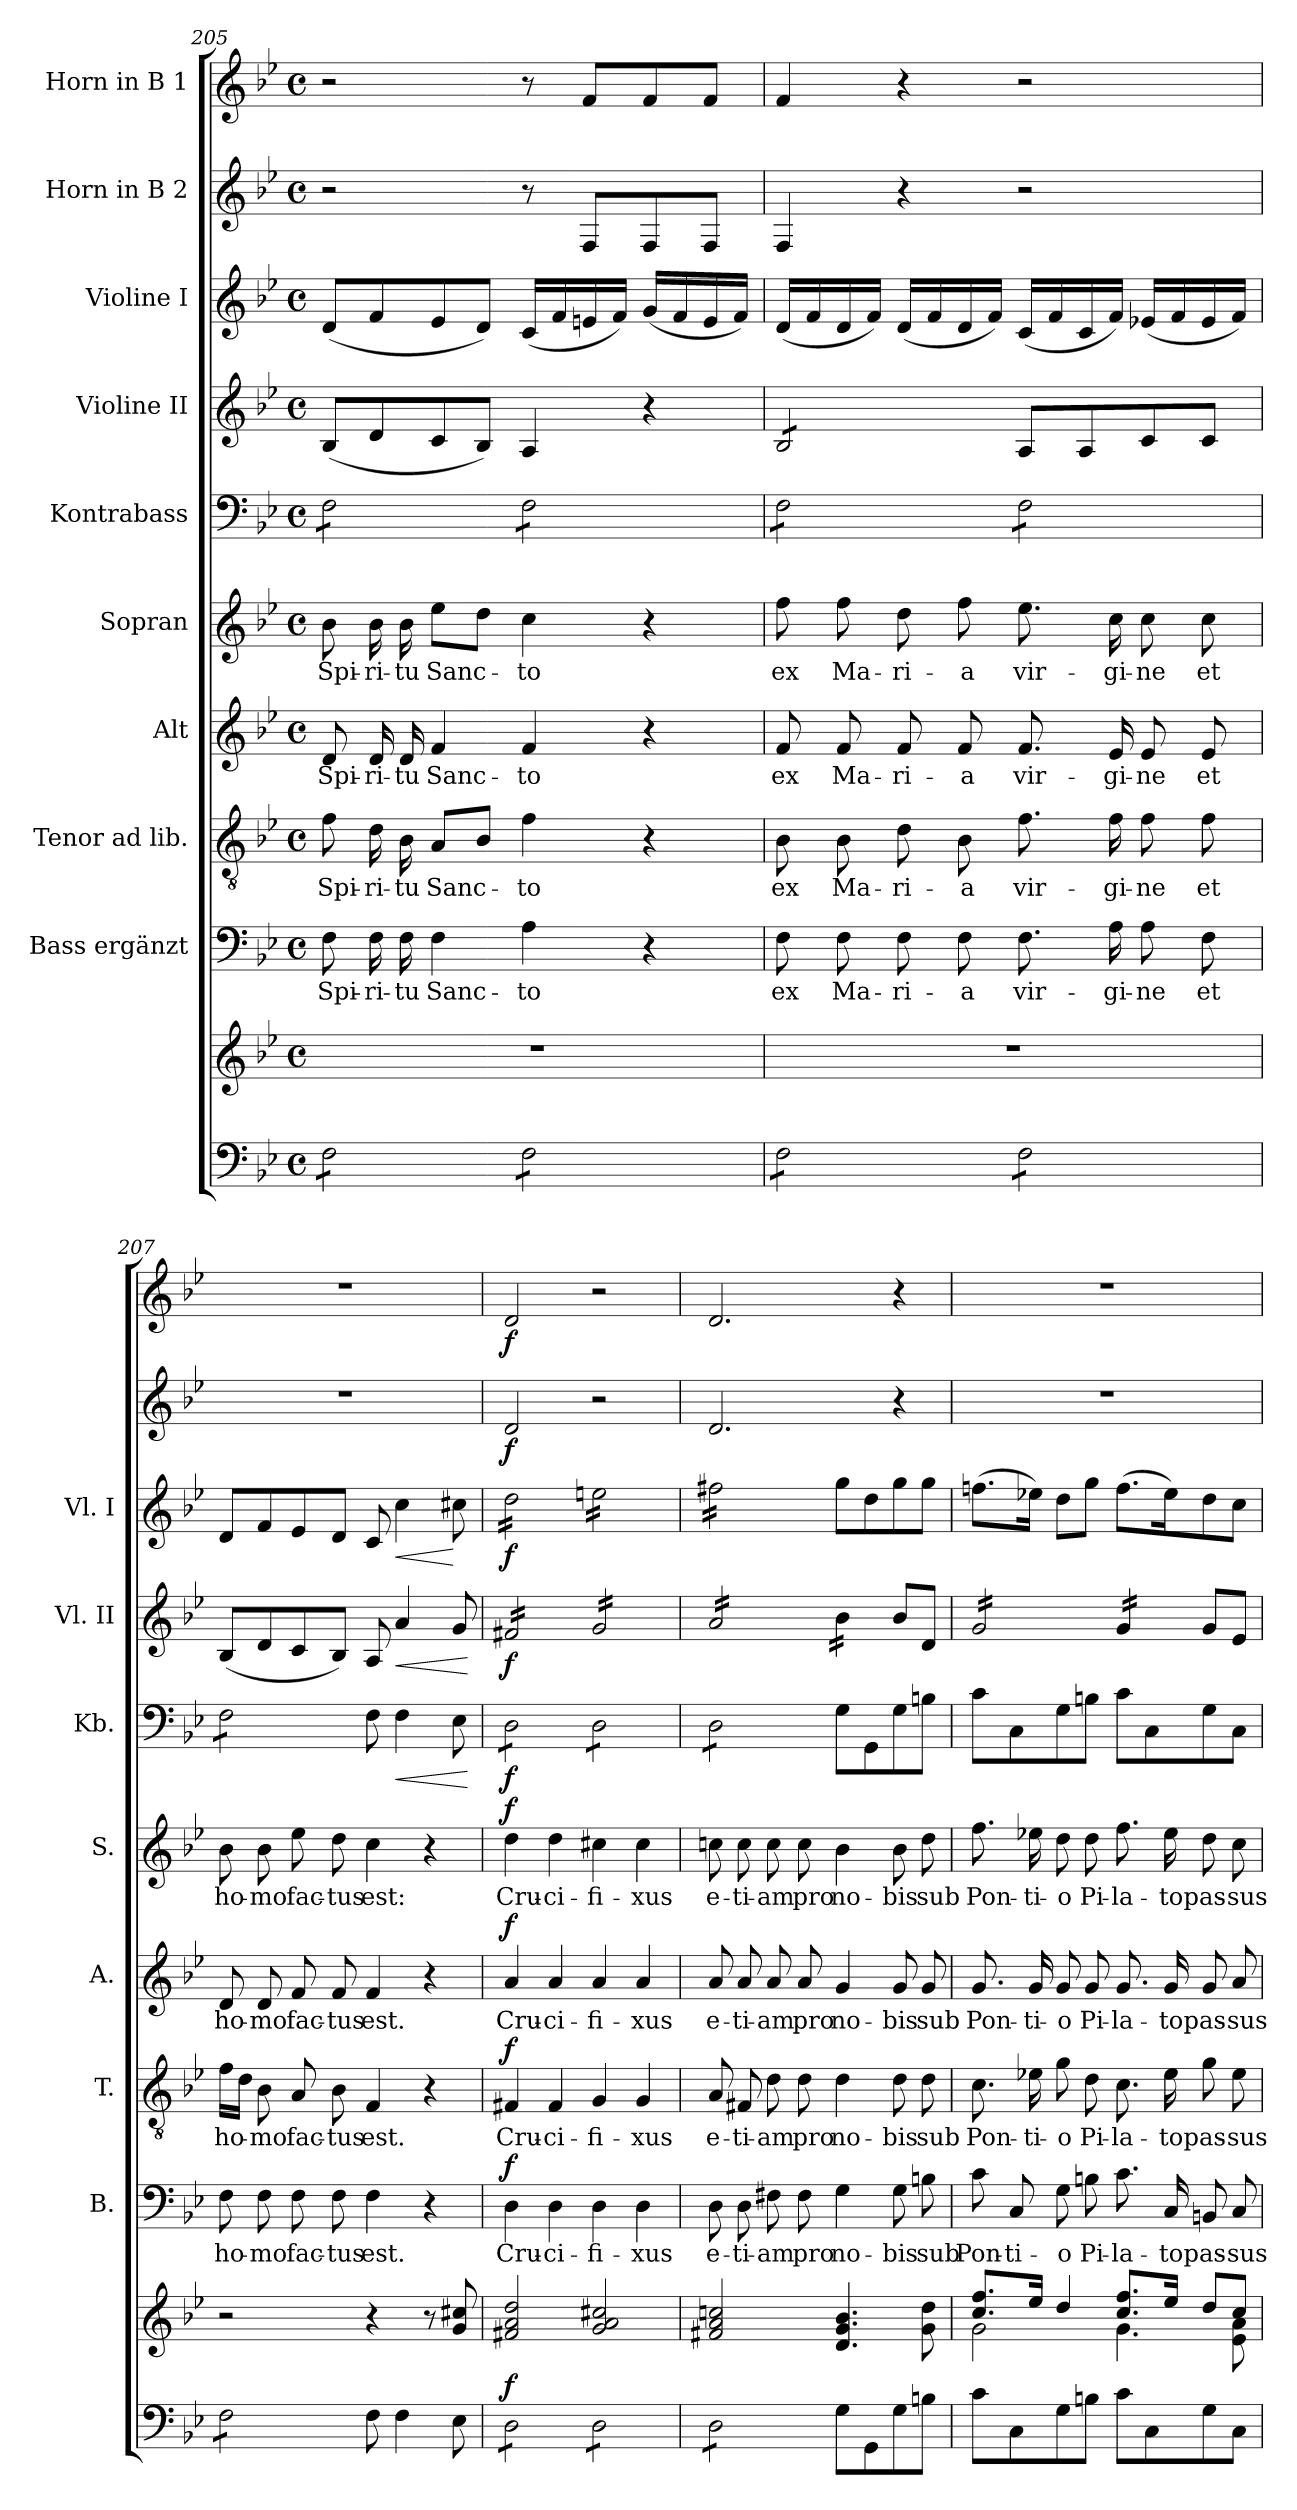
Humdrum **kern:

**kern	**kern	**dynam	**kern	**text	**dynam	**kern	**text	**dynam	**kern	**text	**dynam	**kern	**text	**dynam	**kern	**dynam	**kern	**dynam	**kern	**dynam	**kern	**dynam	**kern	**dynam
*part10	*part10	*part10	*part9	*part9	*part9	*part8	*part8	*part8	*part7	*part7	*part7	*part6	*part6	*part6	*part5	*part5	*part4	*part4	*part3	*part3	*part2	*part2	*part1	*part1
*staff11	*staff10	*staff10/11	*staff9	*staff9	*staff9	*staff8	*staff8	*staff8	*staff7	*staff7	*staff7	*staff6	*staff6	*staff6	*staff5	*staff5	*staff4	*staff4	*staff3	*staff3	*staff2	*staff2	*staff1	*staff1
*	*	*	*I"Bass ergänzt	*	*	*I"Tenor ad lib.	*	*	*I"Alt	*	*	*I"Sopran	*	*	*I"Kontrabass	*	*I"Violine II	*	*I"Violine I	*	*I"Horn in B 2	*	*I"Horn in B 1	*
*	*	*	*I'B.	*	*	*I'T.	*	*	*I'A.	*	*	*I'S.	*	*	*I'Kb.	*	*I'Vl. II	*	*I'Vl. I	*	*	*	*	*
*clefF4	*clefG2	*	*clefF4	*	*	*clefGv2	*	*	*clefG2	*	*	*clefG2	*	*	*clefF4	*	*clefG2	*	*clefG2	*	*clefG2	*	*clefG2	*
*	*	*	*	*	*	*	*	*	*	*	*	*	*	*	*ITrd7c12	*	*	*	*	*	*ITrd8c14	*	*ITrd8c14	*
*k[b-e-]	*k[b-e-]	*	*k[b-e-]	*	*	*k[b-e-]	*	*	*k[b-e-]	*	*	*k[b-e-]	*	*	*k[b-e-]	*	*k[b-e-]	*	*k[b-e-]	*	*k[b-e-]	*	*k[b-e-]	*
*B-:	*B-:	*	*B-:	*	*	*B-:	*	*	*B-:	*	*	*B-:	*	*	*B-:	*	*B-:	*	*B-:	*	*B-:	*	*B-:	*
*M4/4	*M4/4	*	*M4/4	*	*	*M4/4	*	*	*M4/4	*	*	*M4/4	*	*	*M4/4	*	*M4/4	*	*M4/4	*	*M4/4	*	*M4/4	*
*met(c)	*met(c)	*	*met(c)	*	*	*met(c)	*	*	*met(c)	*	*	*met(c)	*	*	*met(c)	*	*met(c)	*	*met(c)	*	*met(c)	*	*met(c)	*
=205	=205	=205	=205	=205	=205	=205	=205	=205	=205	=205	=205	=205	=205	=205	=205	=205	=205	=205	=205	=205	=205	=205	=205	=205
!	!	!	!	!LO:LY:b	!	!	!LO:LY:b	!	!	!LO:LY:b	!	!	!LO:LY:b	!	!	!	!	!	!	!	!	!	!	!
*tremolo	*	*	*	*	*	*	*	*	*	*	*	*	*	*	*	*	*	*	*	*	*	*	*	*
*	*	*	*	*	*	*	*	*	*	*	*	*	*	*	*tremolo	*	*	*	*	*	*	*	*	*
8F\L	1r	.	8F\	Spi-	.	8f\	Spi-	.	8d/	Spi-	.	8b-\	Spi-	.	8FF\L	.	(<8B-/L	.	(<8d/L	.	2r	.	2r	.
!	!	!	!	!LO:LY:b	!	!	!LO:LY:b	!	!	!LO:LY:b	!	!	!LO:LY:b	!	!	!	!	!	!	!	!	!	!	!
8F\	.	.	16F\	-ri-	.	16d\	-ri-	.	16d/	-ri-	.	16b-\	-ri-	.	8FF\	.	8d/	.	8f/	.	.	.	.	.
!	!	!	!	!LO:LY:b	!	!	!LO:LY:b	!	!	!LO:LY:b	!	!	!LO:LY:b	!	!	!	!	!	!	!	!	!	!	!
.	.	.	16F\	-tu	.	16B-\	-tu	.	16d/	-tu	.	16b-\	-tu	.	.	.	.	.	.	.	.	.	.	.
!	!	!	!	!LO:LY:b	!	!	!LO:LY:b	!	!	!LO:LY:b	!	!	!LO:LY:b	!	!	!	!	!	!	!	!	!	!	!
8F\	.	.	4F\	Sanc-	.	8A/L	Sanc-	.	4f/	Sanc-	.	8ee-\L	Sanc-	.	8FF\	.	8c/	.	8e-/	.	.	.	.	.
8F\J	.	.	.	.	.	8B-/J	.	.	.	.	.	8dd\J	.	.	8FF\J	.	8B-/J)	.	8d/J)	.	.	.	.	.
!	!	!	!	!LO:LY:b	!	!	!LO:LY:b	!	!	!LO:LY:b	!	!	!LO:LY:b	!	!	!	!	!	!	!	!	!	!	!
8F\L	.	.	4A\	-to	.	4f\	-to	.	4f/	-to	.	4cc\	-to	.	8FF\L	.	4A/	.	(<16c/LL	.	8r	.	8r	.
.	.	.	.	.	.	.	.	.	.	.	.	.	.	.	.	.	.	.	16f/	.	.	.	.	.
8F\	.	.	.	.	.	.	.	.	.	.	.	.	.	.	8FF\	.	.	.	16en/	.	8FF/L	.	8F/L	.
.	.	.	.	.	.	.	.	.	.	.	.	.	.	.	.	.	.	.	16f/JJ)	.	.	.	.	.
8F\	.	.	4r	.	.	4r	.	.	4r	.	.	4r	.	.	8FF\	.	4r	.	(<16g/LL	.	8FF/	.	8F/	.
.	.	.	.	.	.	.	.	.	.	.	.	.	.	.	.	.	.	.	16f/	.	.	.	.	.
8F\J	.	.	.	.	.	.	.	.	.	.	.	.	.	.	8FF\J	.	.	.	16e/	.	8FF/J	.	8F/J	.
.	.	.	.	.	.	.	.	.	.	.	.	.	.	.	.	.	.	.	16f/JJ)	.	.	.	.	.
!!LO:PB:g=z
=206	=206	=206	=206	=206	=206	=206	=206	=206	=206	=206	=206	=206	=206	=206	=206	=206	=206	=206	=206	=206	=206	=206	=206	=206
!	!	!	!	!LO:LY:b	!	!	!LO:LY:b	!	!	!LO:LY:b	!	!	!LO:LY:b	!	!	!	!	!	!	!	!	!	!	!
*	*	*	*	*	*	*	*	*	*	*	*	*	*	*	*	*	*tremolo	*	*	*	*	*	*	*
8F\L	1r	.	8F\	ex	.	8B-\	ex	.	8f/	ex	.	8ff\	ex	.	8FF\L	.	8B-/L	.	(<16d/LL	.	4FF/	.	4F/	.
.	.	.	.	.	.	.	.	.	.	.	.	.	.	.	.	.	.	.	16f/	.	.	.	.	.
!	!	!	!	!LO:LY:b	!	!	!LO:LY:b	!	!	!LO:LY:b	!	!	!LO:LY:b	!	!	!	!	!	!	!	!	!	!	!
8F\	.	.	8F\	Ma-	.	8B-\	Ma-	.	8f/	Ma-	.	8ff\	Ma-	.	8FF\	.	8B-/	.	16d/	.	.	.	.	.
.	.	.	.	.	.	.	.	.	.	.	.	.	.	.	.	.	.	.	16f/JJ)	.	.	.	.	.
!	!	!	!	!LO:LY:b	!	!	!LO:LY:b	!	!	!LO:LY:b	!	!	!LO:LY:b	!	!	!	!	!	!	!	!	!	!	!
8F\	.	.	8F\	-ri-	.	8d\	-ri-	.	8f/	-ri-	.	8dd\	-ri-	.	8FF\	.	8B-/	.	(<16d/LL	.	4r	.	4r	.
.	.	.	.	.	.	.	.	.	.	.	.	.	.	.	.	.	.	.	16f/	.	.	.	.	.
!	!	!	!	!LO:LY:b	!	!	!LO:LY:b	!	!	!LO:LY:b	!	!	!LO:LY:b	!	!	!	!	!	!	!	!	!	!	!
8F\J	.	.	8F\	-a	.	8B-\	-a	.	8f/	-a	.	8ff\	-a	.	8FF\J	.	8B-/J	.	16d/	.	.	.	.	.
*	*	*	*	*	*	*	*	*	*	*	*	*	*	*	*	*	*Xtremolo	*	*	*	*	*	*	*
.	.	.	.	.	.	.	.	.	.	.	.	.	.	.	.	.	.	.	16f/JJ)	.	.	.	.	.
!	!	!	!	!LO:LY:b	!	!	!LO:LY:b	!	!	!LO:LY:b	!	!	!LO:LY:b	!	!	!	!	!	!	!	!	!	!	!
8F\L	.	.	8.F\	vir-	.	8.f\	vir-	.	8.f/	vir-	.	8.ee-\	vir-	.	8FF\L	.	8A/L	.	(<16c/LL	.	2r	.	2r	.
.	.	.	.	.	.	.	.	.	.	.	.	.	.	.	.	.	.	.	16f/	.	.	.	.	.
8F\	.	.	.	.	.	.	.	.	.	.	.	.	.	.	8FF\	.	8A/	.	16c/	.	.	.	.	.
!	!	!	!	!LO:LY:b	!	!	!LO:LY:b	!	!	!LO:LY:b	!	!	!LO:LY:b	!	!	!	!	!	!	!	!	!	!	!
.	.	.	16A\	-gi-	.	16f\	-gi-	.	16e-/	-gi-	.	16cc\	-gi-	.	.	.	.	.	16f/JJ)	.	.	.	.	.
!	!	!	!	!LO:LY:b	!	!	!LO:LY:b	!	!	!LO:LY:b	!	!	!LO:LY:b	!	!	!	!	!	!	!	!	!	!	!
8F\	.	.	8A\	-ne	.	8f\	-ne	.	8e-/	-ne	.	8cc\	-ne	.	8FF\	.	8c/	.	(<16e-X/LL	.	.	.	.	.
.	.	.	.	.	.	.	.	.	.	.	.	.	.	.	.	.	.	.	16f/	.	.	.	.	.
!	!	!	!	!LO:LY:b	!	!	!LO:LY:b	!	!	!LO:LY:b	!	!	!LO:LY:b	!	!	!	!	!	!	!	!	!	!	!
8F\J	.	.	8F\	et	.	8f\	et	.	8e-/	et	.	8cc\	et	.	8FF\J	.	8c/J	.	16e-/	.	.	.	.	.
.	.	.	.	.	.	.	.	.	.	.	.	.	.	.	.	.	.	.	16f/JJ)	.	.	.	.	.
=207	=207	=207	=207	=207	=207	=207	=207	=207	=207	=207	=207	=207	=207	=207	=207	=207	=207	=207	=207	=207	=207	=207	=207	=207
!	!	!	!	!LO:LY:b	!	!	!LO:LY:b	!	!	!LO:LY:b	!	!	!LO:LY:b	!	!	!	!	!	!	!	!	!	!	!
8F\L	2r	.	8F\	ho-	.	16f\LL	ho-	.	8d/	ho-	.	8b-\	ho-	.	8FF\L	.	(<8B-/L	.	8d/L	.	1r	.	1r	.
.	.	.	.	.	.	16d\JJ	.	.	.	.	.	.	.	.	.	.	.	.	.	.	.	.	.	.
!	!	!	!	!LO:LY:b	!	!	!LO:LY:b	!	!	!LO:LY:b	!	!	!LO:LY:b	!	!	!	!	!	!	!	!	!	!	!
8F\	.	.	8F\	-mo	.	8B-\	-mo	.	8d/	-mo	.	8b-\	-mo	.	8FF\	.	8d/	.	8f/	.	.	.	.	.
!	!	!	!	!LO:LY:b	!	!	!LO:LY:b	!	!	!LO:LY:b	!	!	!LO:LY:b	!	!	!	!	!	!	!	!	!	!	!
8F\	.	.	8F\	fac-	.	8A/	fac-	.	8f/	fac-	.	8ee-\	fac-	.	8FF\	.	8c/	.	8e-/	.	.	.	.	.
!	!	!	!	!LO:LY:b	!	!	!LO:LY:b	!	!	!LO:LY:b	!	!	!LO:LY:b	!	!	!	!	!	!	!	!	!	!	!
8F\J	.	.	8F\	-tus	.	8B-\	-tus	.	8f/	-tus	.	8dd\	-tus	.	8FF\J	.	8B-/J)	.	8d/J	.	.	.	.	.
*	*	*	*	*	*	*	*	*	*	*	*	*	*	*	*Xtremolo	*	*	*	*	*	*	*	*	*
*Xtremolo	*	*	*	*	*	*	*	*	*	*	*	*	*	*	*	*	*	*	*	*	*	*	*	*
!	!	!	!	!LO:LY:b	!	!	!LO:LY:b	!	!	!LO:LY:b	!	!	!LO:LY:b	!	!	!	!	!	!	!	!	!	!	!
8F\	4r	.	4F\	est.	.	4F/	est.	.	4f/	est.	.	4cc\	est:	.	8FF\	.	8A/	.	8c/	.	.	.	.	.
!	!	!	!	!	!	!	!	!	!	!	!	!	!	!	!	!LO:HP:b	!	!LO:HP:b	!	!LO:HP:b	!	!	!	!
4F\	.	.	.	.	.	.	.	.	.	.	.	.	.	.	4FF\	<	4a/	<	4cc\	<	.	.	.	.
.	8r	.	4r	.	.	4r	.	.	4r	.	.	4r	.	.	.	.	.	.	.	.	.	.	.	.
8E-\	8g/ 8cc#X/	.	.	.	.	.	.	.	.	.	.	.	.	.	8EE-\	.	8g/	.	8cc#X\	[	.	.	.	.
.	.	.	.	.	.	.	.	.	.	.	.	.	.	.	.	[	.	[	.	.	.	.	.	.
=208	=208	=208	=208	=208	=208	=208	=208	=208	=208	=208	=208	=208	=208	=208	=208	=208	=208	=208	=208	=208	=208	=208	=208	=208
!	!	!LO:DY:a=2	!	!LO:LY:b	!LO:DY:a	!	!LO:LY:b	!LO:DY:a	!	!LO:LY:b	!LO:DY:a	!	!LO:LY:b	!LO:DY:a	!	!LO:DY:b	!	!LO:DY:b	!	!LO:DY:b	!	!LO:DY:b	!	!LO:DY:b
*tremolo	*	*	*	*	*	*	*	*	*	*	*	*	*	*	*	*	*	*	*	*	*	*	*	*
*	*	*	*	*	*	*	*	*	*	*	*	*	*	*	*tremolo	*	*	*	*	*	*	*	*	*
*	*	*	*	*	*	*	*	*	*	*	*	*	*	*	*	*	*tremolo	*	*	*	*	*	*	*
*	*	*	*	*	*	*	*	*	*	*	*	*	*	*	*	*	*	*	*tremolo	*	*	*	*	*
8D\L	2f#X/ 2a/ 2dd/	f	4D\	Cru-	f	4F#X/	Cru-	f	4a/	Cru-	f	4dd\	Cru-	f	8DD\L	f	16f#X/LL	f	16dd\LL	f	2D/	f	2D/	f
.	.	.	.	.	.	.	.	.	.	.	.	.	.	.	.	.	16f#X/	.	16dd\	.	.	.	.	.
8D\	.	.	.	.	.	.	.	.	.	.	.	.	.	.	8DD\	.	16f#X/	.	16dd\	.	.	.	.	.
.	.	.	.	.	.	.	.	.	.	.	.	.	.	.	.	.	16f#X/	.	16dd\	.	.	.	.	.
!	!	!	!	!LO:LY:b	!	!	!LO:LY:b	!	!	!LO:LY:b	!	!	!LO:LY:b	!	!	!	!	!	!	!	!	!	!	!
8D\	.	.	4D\	-ci-	.	4F#/	-ci-	.	4a/	-ci-	.	4dd\	-ci-	.	8DD\	.	16f#X/	.	16dd\	.	.	.	.	.
.	.	.	.	.	.	.	.	.	.	.	.	.	.	.	.	.	16f#X/	.	16dd\	.	.	.	.	.
8D\J	.	.	.	.	.	.	.	.	.	.	.	.	.	.	8DD\J	.	16f#X/	.	16dd\	.	.	.	.	.
.	.	.	.	.	.	.	.	.	.	.	.	.	.	.	.	.	16f#X/JJ	.	16dd\JJ	.	.	.	.	.
!	!	!	!	!LO:LY:b	!	!	!LO:LY:b	!	!	!LO:LY:b	!	!	!LO:LY:b	!	!	!	!	!	!	!	!	!	!	!
8D\L	2g/ 2a/ 2cc#X/	.	4D\	-fi-	.	4G/	-fi-	.	4a/	-fi-	.	4cc#X\	-fi-	.	8DD\L	.	16g/LL	.	16een\LL	.	2r	.	2r	.
.	.	.	.	.	.	.	.	.	.	.	.	.	.	.	.	.	16g/	.	16een\	.	.	.	.	.
8D\	.	.	.	.	.	.	.	.	.	.	.	.	.	.	8DD\	.	16g/	.	16een\	.	.	.	.	.
.	.	.	.	.	.	.	.	.	.	.	.	.	.	.	.	.	16g/	.	16een\	.	.	.	.	.
!	!	!	!	!LO:LY:b	!	!	!LO:LY:b	!	!	!LO:LY:b	!	!	!LO:LY:b	!	!	!	!	!	!	!	!	!	!	!
8D\	.	.	4D\	-xus	.	4G/	-xus	.	4a/	-xus	.	4cc#\	-xus	.	8DD\	.	16g/	.	16een\	.	.	.	.	.
.	.	.	.	.	.	.	.	.	.	.	.	.	.	.	.	.	16g/	.	16een\	.	.	.	.	.
8D\J	.	.	.	.	.	.	.	.	.	.	.	.	.	.	8DD\J	.	16g/	.	16een\	.	.	.	.	.
.	.	.	.	.	.	.	.	.	.	.	.	.	.	.	.	.	16g/JJ	.	16een\JJ	.	.	.	.	.
!!LO:PB:g=z
=209	=209	=209	=209	=209	=209	=209	=209	=209	=209	=209	=209	=209	=209	=209	=209	=209	=209	=209	=209	=209	=209	=209	=209	=209
!	!	!	!	!LO:LY:b	!	!	!LO:LY:b	!	!	!LO:LY:b	!	!	!LO:LY:b	!	!	!	!	!	!	!	!	!	!	!
8D\L	2f#X/ 2a/ 2ccn/	.	8D\	e-	.	8A/	e-	.	8a/	e-	.	8ccn\	e-	.	8DD\L	.	16a/LL	.	16ff#X\LL	.	2.D/	.	2.D/	.
.	.	.	.	.	.	.	.	.	.	.	.	.	.	.	.	.	16a/	.	16ff#X\	.	.	.	.	.
!	!	!	!	!LO:LY:b	!	!	!LO:LY:b	!	!	!LO:LY:b	!	!	!LO:LY:b	!	!	!	!	!	!	!	!	!	!	!
8D\	.	.	8D\	-ti-	.	8F#X/	-ti-	.	8a/	-ti-	.	8cc\	-ti-	.	8DD\	.	16a/	.	16ff#X\	.	.	.	.	.
.	.	.	.	.	.	.	.	.	.	.	.	.	.	.	.	.	16a/	.	16ff#X\	.	.	.	.	.
!	!	!	!	!LO:LY:b	!	!	!LO:LY:b	!	!	!LO:LY:b	!	!	!LO:LY:b	!	!	!	!	!	!	!	!	!	!	!
8D\	.	.	8F#X\	-am	.	8d\	-am	.	8a/	-am	.	8cc\	-am	.	8DD\	.	16a/	.	16ff#X\	.	.	.	.	.
.	.	.	.	.	.	.	.	.	.	.	.	.	.	.	.	.	16a/	.	16ff#X\	.	.	.	.	.
!	!	!	!	!LO:LY:b	!	!	!LO:LY:b	!	!	!LO:LY:b	!	!	!LO:LY:b	!	!	!	!	!	!	!	!	!	!	!
8D\J	.	.	8F#\	pro	.	8d\	pro	.	8a/	pro	.	8cc\	pro	.	8DD\J	.	16a/	.	16ff#X\	.	.	.	.	.
*	*	*	*	*	*	*	*	*	*	*	*	*	*	*	*Xtremolo	*	*	*	*	*	*	*	*	*
*Xtremolo	*	*	*	*	*	*	*	*	*	*	*	*	*	*	*	*	*	*	*	*	*	*	*	*
.	.	.	.	.	.	.	.	.	.	.	.	.	.	.	.	.	16a/JJ	.	16ff#X\JJ	.	.	.	.	.
*	*	*	*	*	*	*	*	*	*	*	*	*	*	*	*	*	*	*	*Xtremolo	*	*	*	*	*
!	!	!	!	!LO:LY:b	!	!	!LO:LY:b	!	!	!LO:LY:b	!	!	!LO:LY:b	!	!	!	!	!	!	!	!	!	!	!
8G\L	4.d/ 4.g/ 4.b-/	.	4G\	no-	.	4d\	no-	.	4g/	no-	.	4b-\	no-	.	8GG\L	.	16b-\LL	.	8gg\L	.	.	.	.	.
.	.	.	.	.	.	.	.	.	.	.	.	.	.	.	.	.	16b-\	.	.	.	.	.	.	.
8GG\	.	.	.	.	.	.	.	.	.	.	.	.	.	.	8GGG\	.	16b-\	.	8dd\	.	.	.	.	.
.	.	.	.	.	.	.	.	.	.	.	.	.	.	.	.	.	16b-\JJ	.	.	.	.	.	.	.
*	*	*	*	*	*	*	*	*	*	*	*	*	*	*	*	*	*Xtremolo	*	*	*	*	*	*	*
!	!	!	!	!LO:LY:b	!	!	!LO:LY:b	!	!	!LO:LY:b	!	!	!LO:LY:b	!	!	!	!	!	!	!	!	!	!	!
8G\	.	.	8G\	-bis	.	8d\	-bis	.	8g/	-bis	.	8b-\	-bis	.	8GG\	.	8b-/L	.	8gg\	.	4r	.	4r	.
!	!	!	!	!LO:LY:b	!	!	!LO:LY:b	!	!	!LO:LY:b	!	!	!LO:LY:b	!	!	!	!	!	!	!	!	!	!	!
8Bn\J	8g\ 8dd\	.	8Bn\	sub	.	8d\	sub	.	8g/	sub	.	8dd\	sub	.	8BBn\J	.	8d/J	.	8gg\J	.	.	.	.	.
=210	=210	=210	=210	=210	=210	=210	=210	=210	=210	=210	=210	=210	=210	=210	=210	=210	=210	=210	=210	=210	=210	=210	=210	=210
*	*^	*	*	*	*	*	*	*	*	*	*	*	*	*	*	*	*	*	*	*	*	*	*	*
!	!	!	!	!	!LO:LY:b	!	!	!LO:LY:b	!	!	!LO:LY:b	!	!	!LO:LY:b	!	!	!	!	!	!	!	!	!	!	!
*	*	*	*	*	*	*	*	*	*	*	*	*	*	*	*	*	*	*tremolo	*	*	*	*	*	*	*
8c\L	8.cc/ 8.ff/L	2g\	.	8c\	Pon-	.	8.c\	Pon-	.	8.g/	Pon-	.	8.ff\	Pon-	.	8C\L	.	16g/LL	.	(>8.ffn\L	.	1r	.	1r	.
.	.	.	.	.	.	.	.	.	.	.	.	.	.	.	.	.	.	16g/	.	.	.	.	.	.	.
!	!	!	!	!	!LO:LY:b	!	!	!	!	!	!	!	!	!	!	!	!	!	!	!	!	!	!	!	!
8C\	.	.	.	8C/	-ti-	.	.	.	.	.	.	.	.	.	.	8CC\	.	16g/	.	.	.	.	.	.	.
!	!	!	!	!	!	!	!	!LO:LY:b	!	!	!LO:LY:b	!	!	!LO:LY:b	!	!	!	!	!	!	!	!	!	!	!
.	16ee-/Jk	.	.	.	.	.	16e-X\	-ti-	.	16g/	-ti-	.	16ee-X\	-ti-	.	.	.	16g/	.	16ee-X\Jk)	.	.	.	.	.
!	!	!	!	!	!LO:LY:b	!	!	!LO:LY:b	!	!	!LO:LY:b	!	!	!LO:LY:b	!	!	!	!	!	!	!	!	!	!	!
8G\	4dd/	.	.	8G\	-o	.	8g\	-o	.	8g/	-o	.	8dd\	-o	.	8GG\	.	16g/	.	8dd\L	.	.	.	.	.
.	.	.	.	.	.	.	.	.	.	.	.	.	.	.	.	.	.	16g/	.	.	.	.	.	.	.
!	!	!	!	!	!LO:LY:b	!	!	!LO:LY:b	!	!	!LO:LY:b	!	!	!LO:LY:b	!	!	!	!	!	!	!	!	!	!	!
8Bn\J	.	.	.	8Bn\	Pi-	.	8d\	Pi-	.	8g/	Pi-	.	8dd\	Pi-	.	8BBn\J	.	16g/	.	8gg\J	.	.	.	.	.
.	.	.	.	.	.	.	.	.	.	.	.	.	.	.	.	.	.	16g/JJ	.	.	.	.	.	.	.
!	!	!	!	!	!LO:LY:b	!	!	!LO:LY:b	!	!	!LO:LY:b	!	!	!LO:LY:b	!	!	!	!	!	!	!	!	!	!	!
8c\L	8.cc/ 8.ff/L	4.g\	.	8.c\	-la-	.	8.c\	-la-	.	8.g/	-la-	.	8.ff\	-la-	.	8C\L	.	16g/LL	.	(>8.ff\L	.	.	.	.	.
.	.	.	.	.	.	.	.	.	.	.	.	.	.	.	.	.	.	16g/	.	.	.	.	.	.	.
8C\	.	.	.	.	.	.	.	.	.	.	.	.	.	.	.	8CC\	.	16g/	.	.	.	.	.	.	.
!	!	!	!	!	!LO:LY:b	!	!	!LO:LY:b	!	!	!LO:LY:b	!	!	!LO:LY:b	!	!	!	!	!	!	!	!	!	!	!
.	16ee-/Jk	.	.	16C/	-to	.	16e-\	-to	.	16g/	-to	.	16ee-\	-to	.	.	.	16g/JJ	.	16ee-\k)	.	.	.	.	.
*	*	*	*	*	*	*	*	*	*	*	*	*	*	*	*	*	*	*Xtremolo	*	*	*	*	*	*	*
!	!	!	!	!	!LO:LY:b	!	!	!LO:LY:b	!	!	!LO:LY:b	!	!	!LO:LY:b	!	!	!	!	!	!	!	!	!	!	!
8G\	8dd/L	.	.	8BBn/	pas-	.	8g\	pas-	.	8g/	pas-	.	8dd\	pas-	.	8GG\	.	8g/L	.	8dd\	.	.	.	.	.
!	!	!	!	!	!LO:LY:b	!	!	!LO:LY:b	!	!	!LO:LY:b	!	!	!LO:LY:b	!	!	!	!	!	!	!	!	!	!	!
8C\J	8cc/J	8e-\ 8a\	.	8C/	-sus	.	8e-\	-sus	.	8a/	-sus	.	8cc\	-sus	.	8CC\J	.	8e-/J	.	8cc\J	.	.	.	.	.
*	*v	*v	*	*	*	*	*	*	*	*	*	*	*	*	*	*	*	*	*	*	*	*	*	*	*
=	=	=	=	=	=	=	=	=	=	=	=	=	=	=	=	=	=	=	=	=	=	=	=	=
*-	*-	*-	*-	*-	*-	*-	*-	*-	*-	*-	*-	*-	*-	*-	*-	*-	*-	*-	*-	*-	*-	*-	*-	*-
